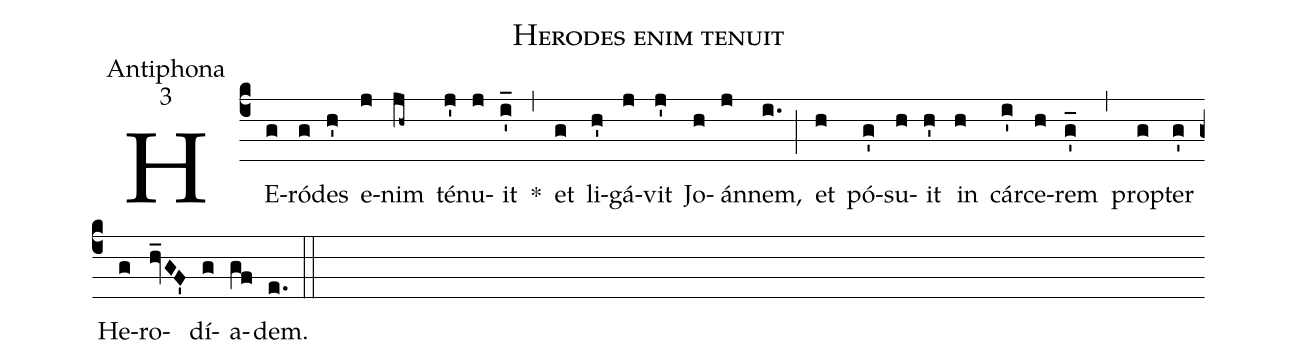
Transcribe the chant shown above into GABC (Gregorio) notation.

name:Herodes enim tenuit;
office-part:Antiphona;
mode:3;
%%
(c4) HE(g)ró(g)des(h') e(j)nim(jh~) té(j')nu(j)it(i'_) *(,) et(g) li(h')gá(j)vit(j') Jo(h)án(j)nem,(i.) (;) et(h) pó(g')su(h)it(h') in(h) cár(i')ce(h)rem(g'_) (,) pro(g)pter(g') He(g)ro(hv_GF')dí(g)a(gf)dem.(e.) (::)
